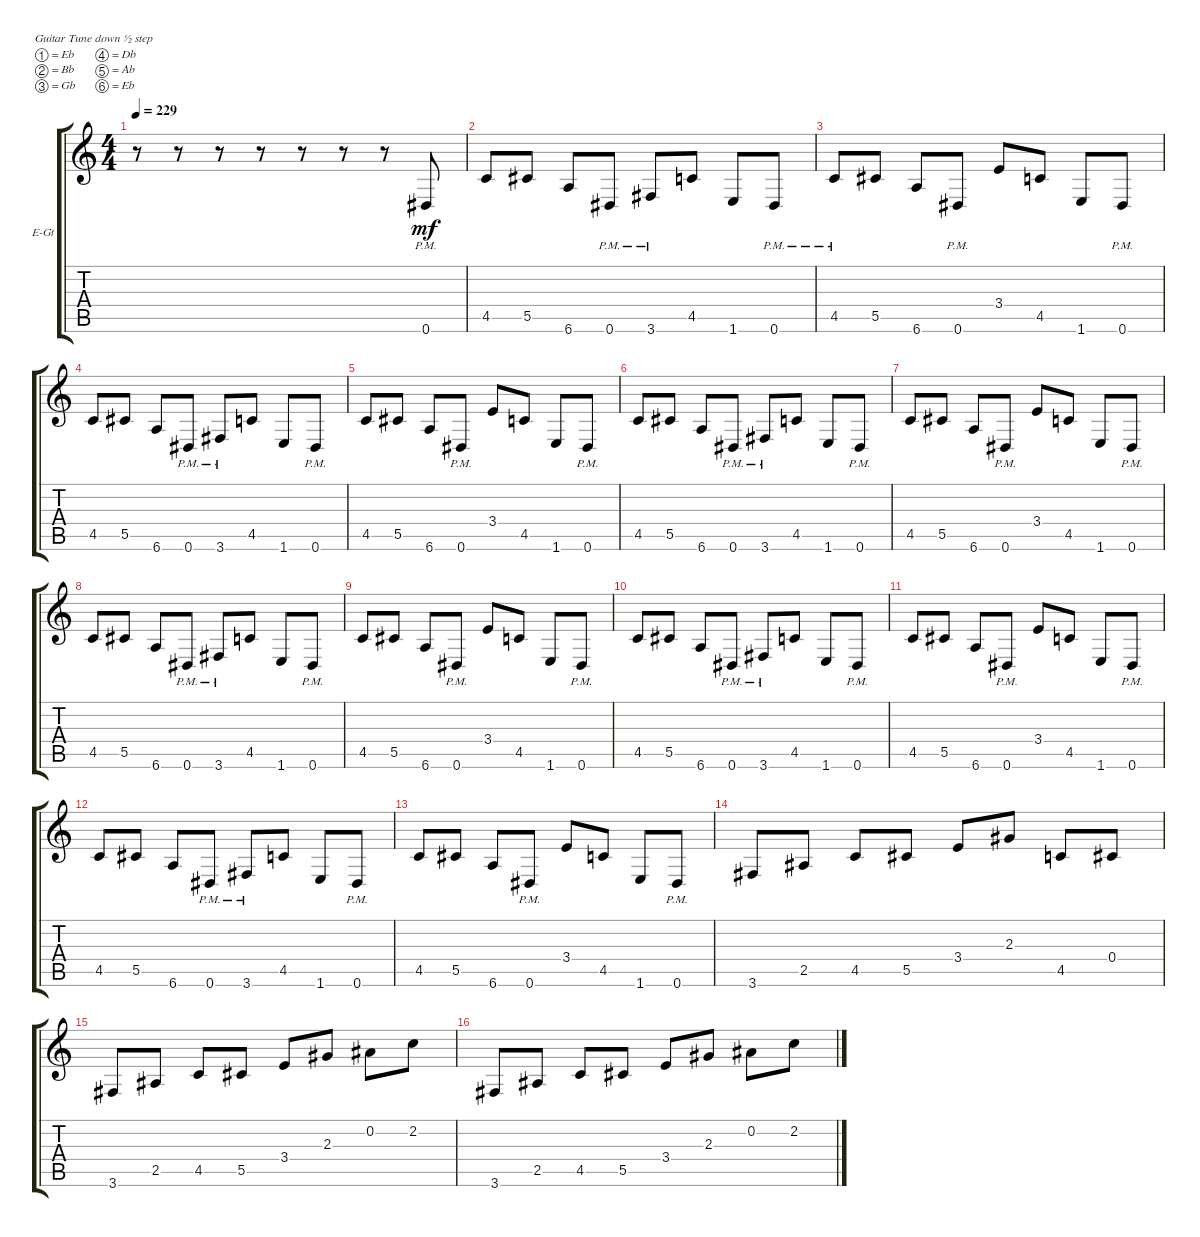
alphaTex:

\defaultSystemsLayout 4
\bracketExtendMode groupsimilarinstruments
\firstSystemTrackNameOrientation horizontal
\otherSystemsTrackNameOrientation horizontal
\track ("Electric Guitar" "E-Gt") {instrument overdrivenguitar}
\staff {score tabs}
\tuning (Eb4 Bb3 Gb3 Db3 Ab2 Eb2)
\ts (4 4)
\tempo 229
\clef g2
\scale
0.487395
\ks c
r.8{dy mf instrument overdrivenguitar} r.8 r.8 r.8 r.8 r.8 r.8 0.6{pm}.8 |
\scale
0.256303 4.5.8 5.5.8 6.6.8 0.6{pm}.8 3.6{pm}.8 4.5.8 1.6.8 0.6{pm}.8 |
\scale
0.256303 4.5{pm}.8 5.5.8 6.6.8 0.6{pm}.8 3.4.8 4.5.8 1.6.8 0.6{pm}.8 |
\scale
0.333333 4.5.8 5.5.8 6.6.8 0.6{pm}.8 3.6{pm}.8 4.5.8 1.6.8 0.6{pm}.8 |
\scale
0.333333 4.5.8 5.5.8 6.6.8 0.6{pm}.8 3.4.8 4.5.8 1.6.8 0.6{pm}.8 |
\scale
0.333333 4.5.8 5.5.8 6.6.8 0.6{pm}.8 3.6{pm}.8 4.5.8 1.6.8 0.6{pm}.8 |
\scale
0.333333 4.5.8 5.5.8 6.6.8 0.6{pm}.8 3.4.8 4.5.8 1.6.8 0.6{pm}.8 |
\scale
0.333333 4.5.8 5.5.8 6.6.8 0.6{pm}.8 3.6{pm}.8 4.5.8 1.6.8 0.6{pm}.8 |
4.5.8 5.5.8 6.6.8 0.6{pm}.8 3.4.8 4.5.8 1.6.8 0.6{pm}.8 |
4.5.8 5.5.8 6.6.8 0.6{pm}.8 3.6{pm}.8 4.5.8 1.6.8 0.6{pm}.8 |
4.5.8 5.5.8 6.6.8 0.6{pm}.8 3.4.8 4.5.8 1.6.8 0.6{pm}.8 |
4.5.8 5.5.8 6.6.8 0.6{pm}.8 3.6{pm}.8 4.5.8 1.6.8 0.6{pm}.8 |
4.5.8 5.5.8 6.6.8 0.6{pm}.8 3.4.8 4.5.8 1.6.8 0.6{pm}.8 |
3.6.8 2.5.8 4.5.8 5.5.8 3.4.8 2.3.8 4.5.8 0.4.8 |
3.6.8 2.5.8 4.5.8 5.5.8 3.4.8 2.3.8 0.2.8 2.2.8 |
3.6.8 2.5.8 4.5.8 5.5.8 3.4.8 2.3.8 0.2.8 2.2.8
